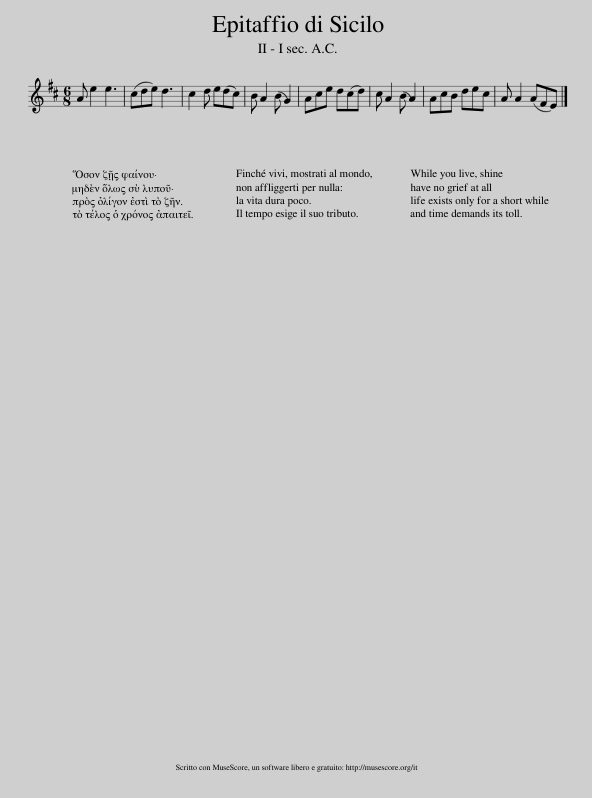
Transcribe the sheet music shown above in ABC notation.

X:1
L:1/8
Q:1/4=48
M:6/8
I:linebreak $
K:D
V:1 treble
V:1
 A e2 e3 | (cd)e d3 | c2 d e(dc) | B A2 (B G2) | Ace d(cd) | %5
 c A2 (B A2) | AcB dec | A A2 (AF)E |] %8
